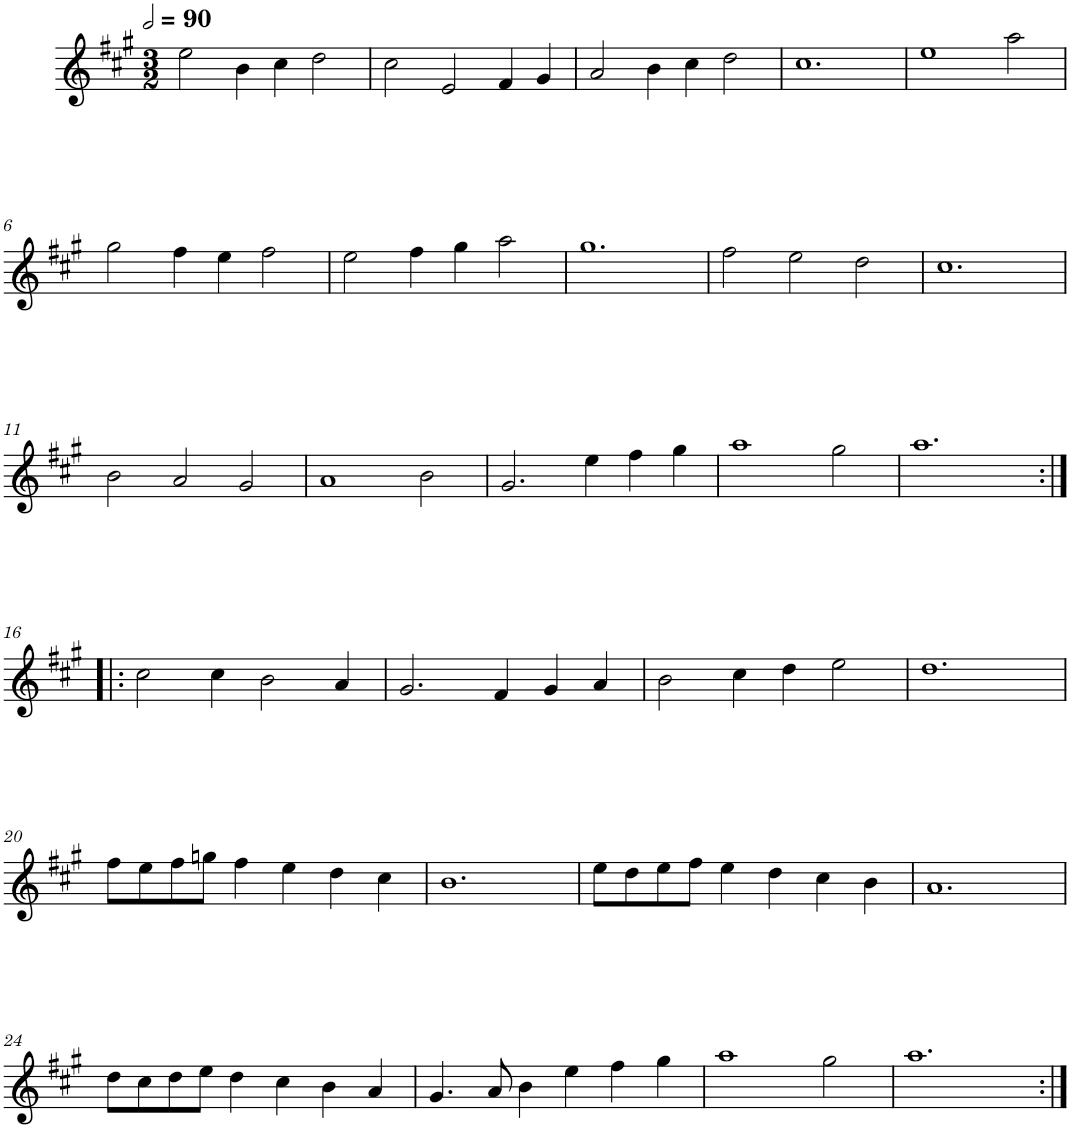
**kern
*part1
*staff1
*I"Quatre parties
*clefG2
*k[f#c#g#]
*M3/2
*MM180
=1
2ee\
4b\
4cc#\
2dd\
=2
2cc#\
2e/
4f#/
4g#/
=3
2a/
4b\
4cc#\
2dd\
=4
1.cc#
=5
1ee
2aa\
!!LO:LB:g=z
=6
2gg#\
4ff#\
4ee\
2ff#\
=7
2ee\
4ff#\
4gg#\
2aa\
=8
1.gg#
=9
2ff#\
2ee\
2dd\
=10
1.cc#
!!LO:LB:g=z
=11
2b\
2a/
2g#/
=12
1a
2b\
=13
2.g#/
4ee\
4ff#\
4gg#\
=14
1aa
2gg#\
=15
1.aa
!!LO:LB:g=z
=16:|!|:
2cc#\
4cc#\
2b\
4a/
=17
2.g#/
4f#/
4g#/
4a/
=18
2b\
4cc#\
4dd\
2ee\
=19
1.dd
!!LO:LB:g=z
=20
8ff#\L
8ee\
8ff#\
8ggn\J
4ff#\
4ee\
4dd\
4cc#\
=21
1.b
=22
8ee\L
8dd\
8ee\
8ff#\J
4ee\
4dd\
4cc#\
4b\
=23
1.a
!!LO:LB:g=z
=24
8dd\L
8cc#\
8dd\
8ee\J
4dd\
4cc#\
4b\
4a/
=25
4.g#/
8a/
4b\
4ee\
4ff#\
4gg#\
=26
1aa
2gg#\
=27
1.aa
=:|!
*-
